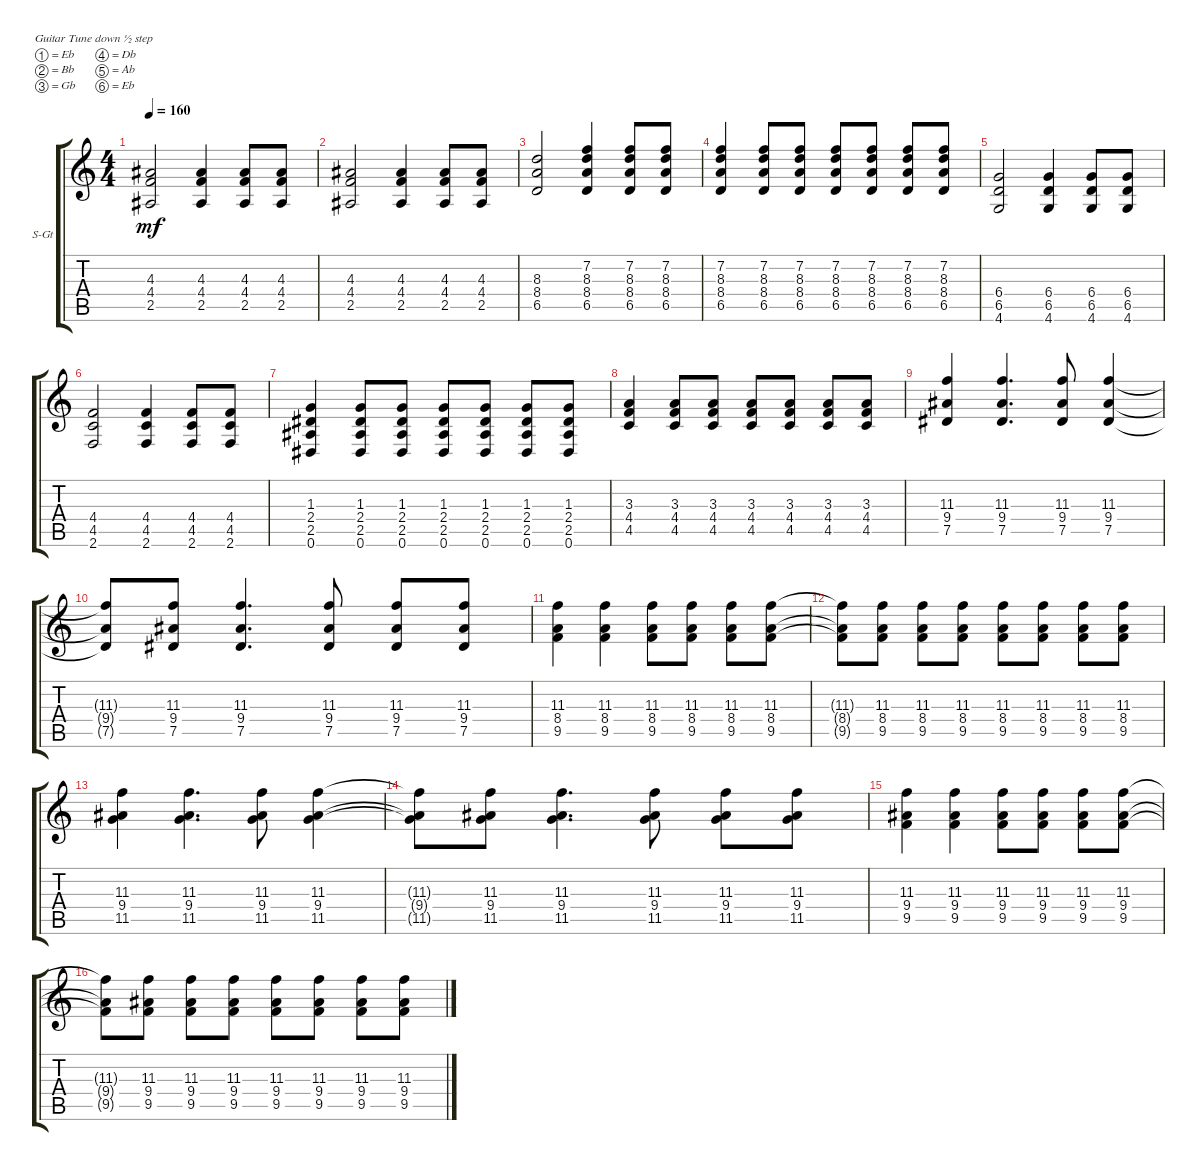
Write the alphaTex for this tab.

\defaultSystemsLayout 4
\bracketExtendMode groupsimilarinstruments
\firstSystemTrackNameOrientation horizontal
\otherSystemsTrackNameOrientation horizontal
\track ("Steel Guitar" "S-Gt") {instrument acousticguitarsteel}
\staff {score tabs}
\tuning (Eb4 Bb3 Gb3 Db3 Ab2 Eb2)
\ts (4 4)
\tempo 160
\clef g2
\ks c
(2.5 4.4 4.3).2{dy mf} (2.5 4.4 4.3).4 (2.5 4.4 4.3).8 (4.4 4.3 2.5).8 |
(2.5 4.4 4.3).2 (2.5 4.4 4.3).4 (2.5 4.4 4.3).8 (4.4 4.3 2.5).8 |
(6.5 8.4 8.3).2 (6.5 8.4 8.3 7.2).4 (6.5 8.4 8.3 7.2).8 (8.4 8.3 6.5 7.2).8 |
(6.5 8.4 8.3 7.2).4 (7.2 6.5 8.4 8.3).8 (7.2 8.3 8.4 6.5).8 (7.2 6.5 8.4 8.3).8 (7.2 8.3 8.4 6.5).8 (7.2 8.4 8.3 6.5).8 (7.2 8.3 8.4 6.5).8 |
(6.5 6.4 4.6).2 (6.5 6.4 4.6).4 (6.5 6.4 4.6).8 (6.4 6.5 4.6).8 |
(4.5 4.4 2.6).2 (4.5 4.4 2.6).4 (4.5 4.4 2.6).8 (4.4 4.5 2.6).8 |
(0.6 2.5 2.4 1.3).4 (0.6 2.5 2.4 1.3).8 (0.6 2.5 2.4 1.3).8 (0.6 2.5 2.4 1.3).8 (0.6 2.5 2.4 1.3).8 (0.6 2.5 2.4 1.3).8 (0.6 2.5 2.4 1.3).8 |
(4.5 4.4 3.3).4 (4.5 4.4 3.3).8 (4.5 4.4 3.3).8 (4.5 4.4 3.3).8 (4.5 4.4 3.3).8 (4.5 4.4 3.3).8 (4.5 4.4 3.3).8 |
(7.5 9.4 11.3).4 (7.5 11.3 9.4).4{d} (7.5 11.3 9.4).8 (7.5 9.4 11.3).4 |
(7.5{t} 11.3{t} 9.4{t}).8 (7.5 11.3 9.4).8 (7.5 9.4 11.3).4{d} (7.5 9.4 11.3).8 (7.5 9.4 11.3).8 (7.5 9.4 11.3).8 |
(8.4 11.3 9.5).4 (8.4 11.3 9.5).4 (8.4 11.3 9.5).8 (8.4 11.3 9.5).8 (8.4 11.3 9.5).8 (8.4 11.3 9.5).8 |
(11.3{t} 8.4{t} 9.5{t}).8 (8.4 11.3 9.5).8 (8.4 11.3 9.5).8 (8.4 11.3 9.5).8 (8.4 11.3 9.5).8 (8.4 11.3 9.5).8 (8.4 11.3 9.5).8 (8.4 11.3 9.5).8 |
(11.5 9.4 11.3).4 (11.5 11.3 9.4).4{d} (11.5 11.3 9.4).8 (11.5 9.4 11.3).4 |
(11.5{t} 11.3{t} 9.4{t}).8 (11.5 11.3 9.4).8 (11.5 9.4 11.3).4{d} (11.5 9.4 11.3).8 (11.5 9.4 11.3).8 (11.5 9.4 11.3).8 |
(9.4 11.3 9.5).4 (9.4 11.3 9.5).4 (9.4 11.3 9.5).8 (9.4 11.3 9.5).8 (9.4 11.3 9.5).8 (9.4 11.3 9.5).8 |
(11.3{t} 9.4{t} 9.5{t}).8 (9.4 11.3 9.5).8 (9.4 11.3 9.5).8 (9.4 11.3 9.5).8 (9.4 11.3 9.5).8 (9.4 11.3 9.5).8 (9.4 11.3 9.5).8 (9.4 11.3 9.5).8
